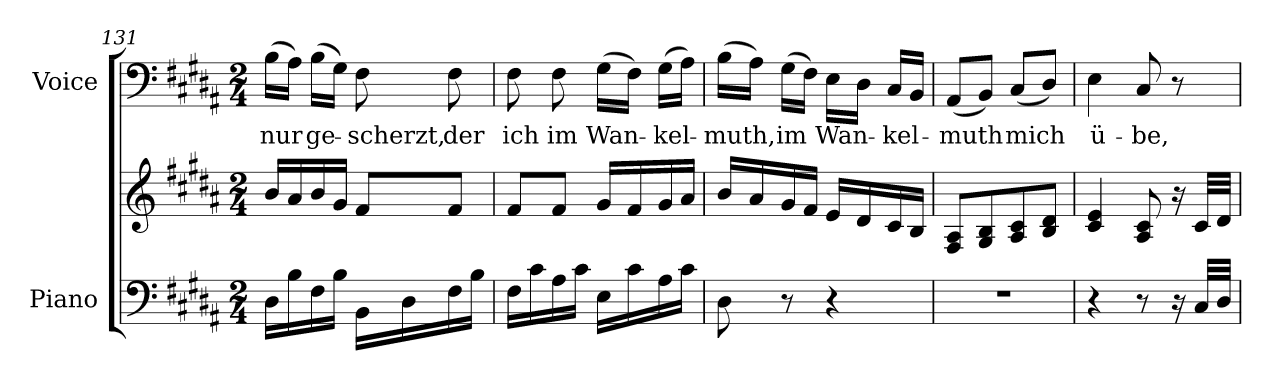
**kern	**kern	**kern	**text
*part2	*part2	*part1	*part1
*staff3	*staff2	*staff1	*staff1
*I"Piano	*	*I"Voice	*
*I'Pno.	*	*I'Voice	*
!!LO:LB:g=z
*clefF4	*clefG2	*clefF4	*
*k[f#c#g#d#a#]	*k[f#c#g#d#a#]	*k[f#c#g#d#a#]	*
*B:	*B:	*B:	*
*M2/4	*M2/4	*M2/4	*
=131	=131	=131	=131
!	!	!	!LO:LY:b:color=#000000
16D#i\LL	16bi/LL	(16Bi\LL	nur
16Bi\	16a#i/	16A#i\JJ)	.
!	!	!	!LO:LY:b:color=#000000
16F#i\	16bi/	(16Bi\LL	ge-
16Bi\JJ	16g#i/JJ	16G#i\JJ)	.
!	!	!	!LO:LY:b:color=#000000
16BBi\LL	8f#i/L	8F#i\	-scherzt,
16D#i\	.	.	.
!	!	!	!LO:LY:b:color=#000000
16F#i\	8f#i/J	8F#i\	der
16Bi\JJ	.	.	.
=132	=132	=132	=132
!	!	!	!LO:LY:b:color=#000000
16F#i\LL	8f#i/L	8F#i\	ich
16c#i\	.	.	.
!	!	!	!LO:LY:b:color=#000000
16A#i\	8f#i/J	8F#i\	im
16c#i\JJ	.	.	.
!	!	!	!LO:LY:b:color=#000000
16Ei\LL	16g#i/LL	(16G#i\LL	Wan-
16c#i\	16f#i/	16F#i\JJ)	.
!	!	!	!LO:LY:b:color=#000000
16A#i\	16g#i/	(16G#i\LL	-kel-
16c#i\JJ	16a#i/JJ	16A#i\JJ)	.
=133	=133	=133	=133
!	!	!	!LO:LY:b:color=#000000
8D#i\	16bi/LL	(16Bi\LL	-muth,
.	16a#i/	16A#i\JJ)	.
!	!	!	!LO:LY:b:color=#000000
8r	16g#i/	(16G#i\LL	im
.	16f#i/JJ	16F#i\JJ)	.
!	!	!	!LO:LY:b:color=#000000
4r	16ei/LL	16Ei\LL	Wan-
.	16d#i/	16D#i\JJ	.
!	!	!	!LO:LY:b:color=#000000
.	16c#i/	16C#i/LL	-kel-
.	16Bi/JJ	16BBi/JJ	.
=134	=134	=134	=134
!LO:N:vis=1	!	!	!
!	!	!	!LO:LY:b:color=#000000
2r	8F#i/ 8A#iL	(8AA#i/L	-muth
.	8G#i/ 8Bi	8BBi/J)	.
!	!	!	!LO:LY:b:color=#000000
.	8A#i/ 8c#i	(8C#i/L	mich
.	8Bi/ 8d#iJ	8D#i/J)	.
=135	=135	=135	=135
!	!	!	!LO:LY:b:color=#000000
4r	4c#i/ 4ei	4Ei\	ü-
!	!	!	!LO:LY:b:color=#000000
8r	8A#i/ 8c#i	8C#i/	-be,
16r	16r	8r	.
32C#i/LLL	32c#i/LLL	.	.
32D#i/JJJ	32d#i/JJJ	.	.
=	=	=	=
*-	*-	*-	*-
